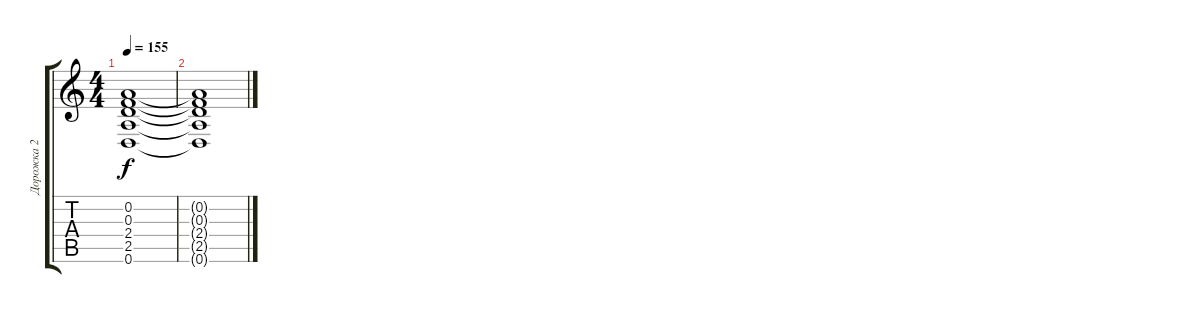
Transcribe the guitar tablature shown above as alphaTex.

\track ("Дорожка 2" "Дорожка 2") {instrument electricguitarjazz}
\staff {score tabs}
\tuning (D4 A3 F3 C3 G2 D2) {hide}
\ts (4 4)
\tempo 155
\clef g2
\ks c
(0.2{t} 0.3{t} 2.4{t} 2.5{t} 0.6{t}).1{dy f} |
(0.2{t} 0.3{t} 2.4{t} 2.5{t} 0.6{t}).1
